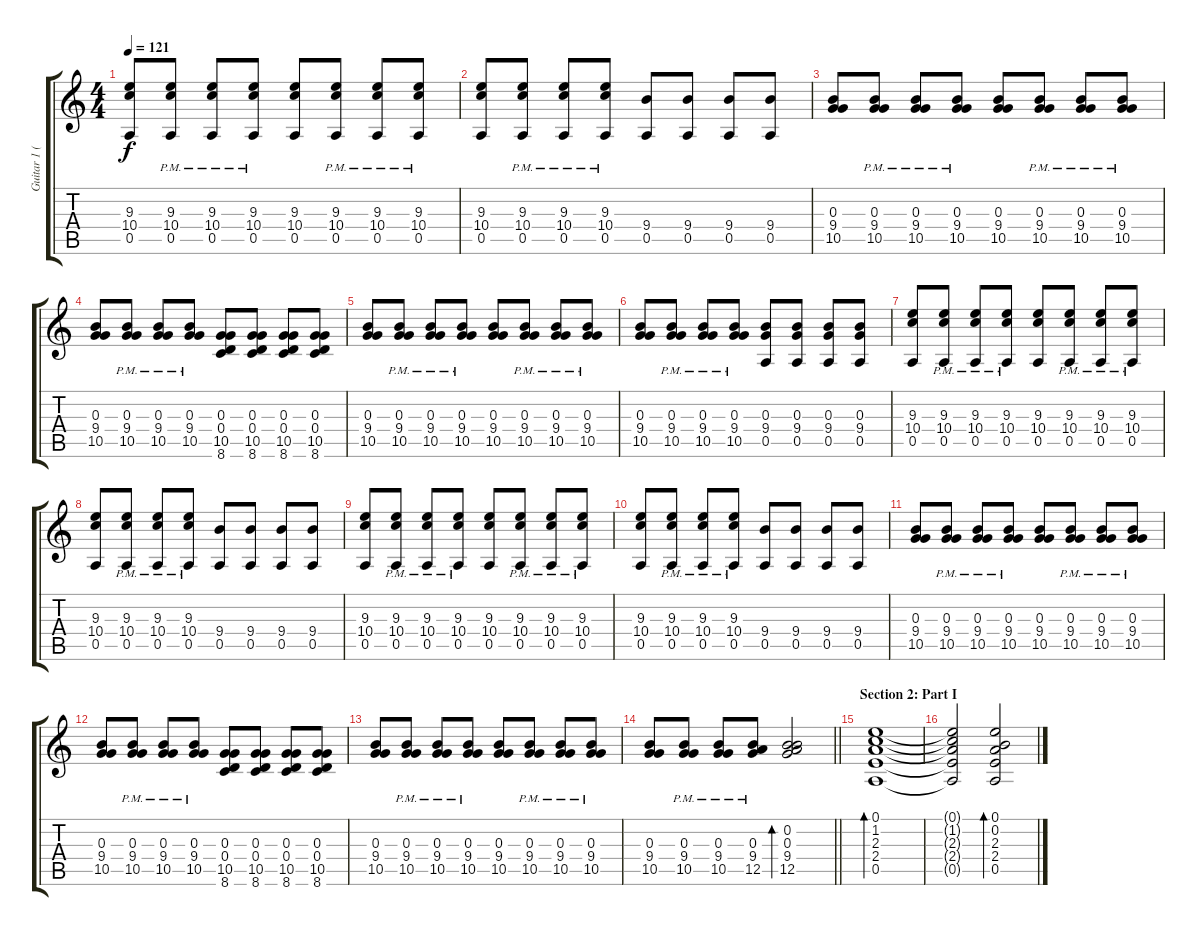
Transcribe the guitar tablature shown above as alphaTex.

\track ("Guitar 1 (Clean)" "Guitar 1 (") {instrument electricguitarjazz}
\staff {score tabs}
\tuning (E4 B3 G3 D3 A2 E2) {hide}
\ts (4 4)
\tempo 121
\clef g2
\ks c
(9.3 10.4 0.5).8{dy f} (9.3{pm} 10.4{pm} 0.5{pm}).8 (9.3{pm} 10.4{pm} 0.5{pm}).8 (9.3{pm} 10.4{pm} 0.5{pm}).8 (9.3 10.4 0.5).8 (9.3{pm} 10.4{pm} 0.5{pm}).8 (9.3{pm} 10.4{pm} 0.5{pm}).8 (9.3{pm} 10.4{pm} 0.5{pm}).8 |
(9.3 10.4 0.5).8 (9.3{pm} 10.4{pm} 0.5{pm}).8 (9.3{pm} 10.4{pm} 0.5{pm}).8 (9.3{pm} 10.4{pm} 0.5{pm}).8 (9.4 0.5).8 (9.4 0.5).8 (9.4 0.5).8 (9.4 0.5).8 |
(0.3 9.4 10.5).8 (0.3{pm} 9.4{pm} 10.5{pm}).8 (0.3{pm} 9.4{pm} 10.5{pm}).8 (0.3{pm} 9.4{pm} 10.5{pm}).8 (0.3 9.4 10.5).8 (0.3{pm} 9.4{pm} 10.5{pm}).8 (0.3{pm} 9.4{pm} 10.5{pm}).8 (0.3{pm} 9.4{pm} 10.5{pm}).8 |
(0.3 9.4 10.5).8 (0.3{pm} 9.4{pm} 10.5{pm}).8 (0.3{pm} 9.4{pm} 10.5{pm}).8 (0.3{pm} 9.4{pm} 10.5{pm}).8 (0.3 0.4 10.5 8.6).8 (0.3 0.4 10.5 8.6).8 (0.3 0.4 10.5 8.6).8 (0.3 0.4 10.5 8.6).8 |
(0.3 9.4 10.5).8 (0.3{pm} 9.4{pm} 10.5{pm}).8 (0.3{pm} 9.4{pm} 10.5{pm}).8 (0.3{pm} 9.4{pm} 10.5{pm}).8 (0.3 9.4 10.5).8 (0.3{pm} 9.4{pm} 10.5{pm}).8 (0.3{pm} 9.4{pm} 10.5{pm}).8 (0.3{pm} 9.4{pm} 10.5{pm}).8 |
(0.3 9.4 10.5).8 (0.3{pm} 9.4{pm} 10.5{pm}).8 (0.3{pm} 9.4{pm} 10.5{pm}).8 (0.3{pm} 9.4{pm} 10.5{pm}).8 (0.3 9.4 0.5).8 (0.3 9.4 0.5).8 (0.3 9.4 0.5).8 (0.3 9.4 0.5).8 |
(9.3 10.4 0.5).8 (9.3{pm} 10.4{pm} 0.5{pm}).8 (9.3{pm} 10.4{pm} 0.5{pm}).8 (9.3{pm} 10.4{pm} 0.5{pm}).8 (9.3 10.4 0.5).8 (9.3{pm} 10.4{pm} 0.5{pm}).8 (9.3{pm} 10.4{pm} 0.5{pm}).8 (9.3{pm} 10.4{pm} 0.5{pm}).8 |
(9.3 10.4 0.5).8 (9.3{pm} 10.4{pm} 0.5{pm}).8 (9.3{pm} 10.4{pm} 0.5{pm}).8 (9.3{pm} 10.4{pm} 0.5{pm}).8 (9.4 0.5).8 (9.4 0.5).8 (9.4 0.5).8 (9.4 0.5).8 |
(9.3 10.4 0.5).8 (9.3{pm} 10.4{pm} 0.5{pm}).8 (9.3{pm} 10.4{pm} 0.5{pm}).8 (9.3{pm} 10.4{pm} 0.5{pm}).8 (9.3 10.4 0.5).8 (9.3{pm} 10.4{pm} 0.5{pm}).8 (9.3{pm} 10.4{pm} 0.5{pm}).8 (9.3{pm} 10.4{pm} 0.5{pm}).8 |
(9.3 10.4 0.5).8 (9.3{pm} 10.4{pm} 0.5{pm}).8 (9.3{pm} 10.4{pm} 0.5{pm}).8 (9.3{pm} 10.4{pm} 0.5{pm}).8 (9.4 0.5).8 (9.4 0.5).8 (9.4 0.5).8 (9.4 0.5).8 |
(0.3 9.4 10.5).8 (0.3{pm} 9.4{pm} 10.5{pm}).8 (0.3{pm} 9.4{pm} 10.5{pm}).8 (0.3{pm} 9.4{pm} 10.5{pm}).8 (0.3 9.4 10.5).8 (0.3{pm} 9.4{pm} 10.5{pm}).8 (0.3{pm} 9.4{pm} 10.5{pm}).8 (0.3{pm} 9.4{pm} 10.5{pm}).8 |
(0.3 9.4 10.5).8 (0.3{pm} 9.4{pm} 10.5{pm}).8 (0.3{pm} 9.4{pm} 10.5{pm}).8 (0.3{pm} 9.4{pm} 10.5{pm}).8 (0.3 0.4 10.5 8.6).8 (0.3 0.4 10.5 8.6).8 (0.3 0.4 10.5 8.6).8 (0.3 0.4 10.5 8.6).8 |
(0.3 9.4 10.5).8 (0.3{pm} 9.4{pm} 10.5{pm}).8 (0.3{pm} 9.4{pm} 10.5{pm}).8 (0.3{pm} 9.4{pm} 10.5{pm}).8 (0.3 9.4 10.5).8 (0.3{pm} 9.4{pm} 10.5{pm}).8 (0.3{pm} 9.4{pm} 10.5{pm}).8 (0.3{pm} 9.4{pm} 10.5{pm}).8 |
\barLineRight lightlight
(0.3 9.4 10.5).8 (0.3{pm} 9.4{pm} 10.5{pm}).8 (0.3{pm} 9.4{pm} 10.5{pm}).8 (0.3{pm} 9.4{pm} 12.5{pm}).8 (0.2 0.3 9.4 12.5).2{bd 60} |
\section ("" "Section 2: Part I")
(0.1 1.2 2.3 2.4 0.5).1{bd 120 instrument electricguitarjazz} |
(0.1{t} 1.2{t} 2.3{t} 2.4{t} 0.5{t}).2 (0.1 0.2 2.3 2.4 0.5).2{bd 120}
